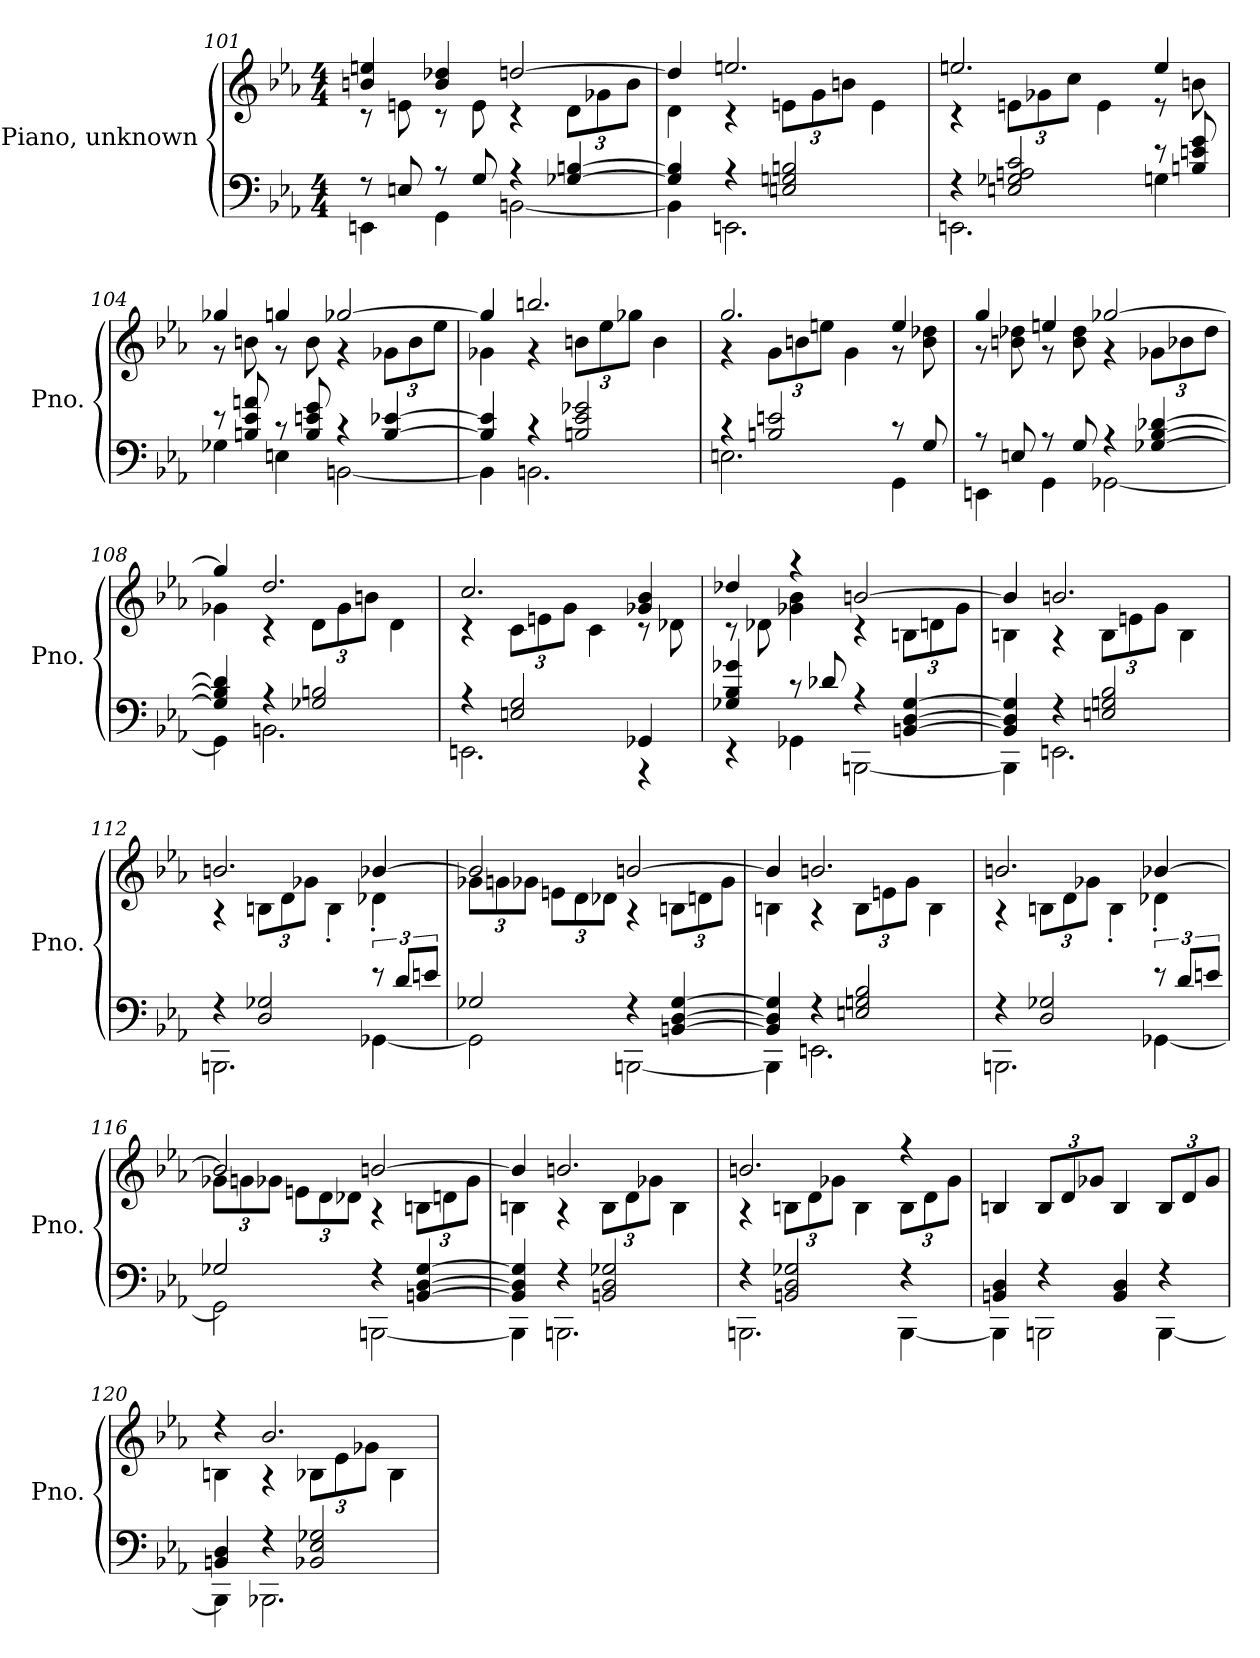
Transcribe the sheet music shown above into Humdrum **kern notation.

**kern	**kern
*part1	*part1
*staff2	*staff1
*I"Piano, unknown	*
*I'Pno.	*
*clefF4	*clefG2
*k[b-e-a-]	*k[b-e-a-]
*M4/4	*M4/4
=101	=101
*^	*^
8r	4EEn\	4bn/ 4een/	8r
8En/	.	.	8en\
8r	4GG\	4b/ 4dd-X/	8r
8G/	.	.	8e\
4r	[2BBn\	[2ddn/	4r
*	*	*	*Xbrackettup
[4G-X/ [4Bn/	.	.	12d\L
.	.	.	12g-X\
.	.	.	12b\J
!!LO:LB:g=z	!!
=102	=102	=102	=102
4G-/] 4B/]	4BB\]	4dd/]	4d\
4r	2.EEn\	2.een/	4r
2En/ 2Gn/ 2Bn/	.	.	12en\L
.	.	.	12g\
.	.	.	12bn\J
.	.	.	4e\
=103	=103	=103	=103
4r	2.EEn\	2.een/	4r
2En/ 2G-X/ 2An/ 2c/	.	.	12en\L
.	.	.	12g-X\
.	.	.	12cc\J
.	.	.	4e\
8r	4Gn\	4ee/	8r
8Bn/ 8en/ 8g/	.	.	8bn\
=104	=104	=104	=104
8r	4G-X\	4gg-X/	8r
8Bn/ 8e-/ 8an/	.	.	8bn\
8r	4En\	4ggn/	8r
8B/ 8en/ 8g/	.	.	8b\
4r	[2BBn\	[2gg-X/	4r
[4B/ [4e-X/	.	.	12g-X\L
.	.	.	12b\
.	.	.	12ee-\J
!!LO:LB:g=z	!!
=105	=105	=105	=105
4B/] 4e-/]	4BB\]	4gg-/]	4g-X\
4r	2.BBn\	2.bbn/	4r
2Bn/ 2e-/ 2g-X/	.	.	12bn\L
.	.	.	12ee-\
.	.	.	12gg-X\J
.	.	.	4b\
=106	=106	=106	=106
4r	2.En\	2.gg/	4r
2Bn/ 2en/	.	.	12g\L
.	.	.	12bn\
.	.	.	12een\J
.	.	.	4g\
8r	4GG\	4ee/	8r
8G/	.	.	8b\ 8dd-X\
=107	=107	=107	=107
8r	4EEn\	4gg/	8r
8En/	.	.	8bn\ 8dd-X\
8r	4GG\	4een/	8r
8G/	.	.	8b\ 8dd-\
4r	[2GG-X\	[2gg-X/	4r
[4G-X/ [4B-/ [4d-X/	.	.	12g-X\L
.	.	.	12b-X\
.	.	.	12dd-\J
!!LO:LB:g=z	!!
=108	=108	=108	=108
4G-/] 4B-/] 4d-/]	4GG-\]	4gg-/]	4g-X\
4r	2.BBn\	2.dd/	4r
2G-X/ 2Bn/	.	.	12d\L
.	.	.	12g-\
.	.	.	12bn\J
.	.	.	4d\
=109	=109	=109	=109
4r	2.EEn\	2.cc/	4r
2En/ 2G/	.	.	12c\L
.	.	.	12en\
.	.	.	12g\J
.	.	.	4c\
4GG-X/	4r	4g-X/ 4b-/	8r
.	.	.	8d-X\
=110	=110	=110	=110
4G-X/ 4B-/ 4g-X/	4r	4dd-X/	8r
.	.	.	8d-X\
8r	4GG-X\	4r	4g-X\ 4b-\
8d-X/	.	.	.
4r	[2BBBn\	[2bn/	4r
[4BBn/ [4D/ [4G-/	.	.	12Bn\L
.	.	.	12dn\
.	.	.	12g-\J
!!LO:PB:g=z	!!
=111	=111	=111	=111
4BB/] 4D/] 4G-/]	4BBB\]	4b/]	4Bn\
4r	2.EEn\	2.bn/	4r
2En/ 2Gn/ 2B-/	.	.	12B\L
.	.	.	12en\
.	.	.	12g\J
.	.	.	4B\
=112	=112	=112	=112
4r	2.BBBn\	2.bn/	4r
2D/ 2G-X/	.	.	12Bn\L
.	.	.	12d\
.	.	.	12g-X\J
.	.	.	4B'\
12r	[4GG-X\	[4b-X/	4d-X'\
12d/L	.	.	.
12en/J	.	.	.
=113	=113	=113	=113
2G-X/	2GG-\]	2b-/]	12g-X\L
.	.	.	12gn\
.	.	.	12g-X\J
.	.	.	12en\L
.	.	.	12d\
.	.	.	12d-X\J
4r	[2BBBn\	[2bn/	4r
[4BBn/ [4D/ [4G-/	.	.	12Bn\L
.	.	.	12dn\
.	.	.	12g-\J
!!LO:LB:g=z	!!
=114	=114	=114	=114
4BB/] 4D/] 4G-/]	4BBB\]	4b/]	4Bn\
4r	2.EEn\	2.bn/	4r
2En/ 2Gn/ 2B-/	.	.	12B\L
.	.	.	12en\
.	.	.	12g\J
.	.	.	4B\
=115	=115	=115	=115
4r	2.BBBn\	2.bn/	4r
2D/ 2G-X/	.	.	12Bn\L
.	.	.	12d\
.	.	.	12g-X\J
.	.	.	4B'\
12r	[4GG-X\	[4b-X/	4d-X'\
12d/L	.	.	.
12en/J	.	.	.
=116	=116	=116	=116
2G-X/	2GG-\]	2b-/]	12g-X\L
.	.	.	12gn\
.	.	.	12g-X\J
.	.	.	12en\L
.	.	.	12d\
.	.	.	12d-X\J
4r	[2BBBn\	[2bn/	4r
[4BBn/ [4D/ [4G-/	.	.	12Bn\L
.	.	.	12dn\
.	.	.	12g-\J
!!LO:LB:g=z	!!
=117	=117	=117	=117
4BB/] 4D/] 4G-/]	4BBB\]	4b/]	4Bn\
4r	2.BBBn\	2.bn/	4r
2BBn/ 2D/ 2G-X/	.	.	12B\L
.	.	.	12d\
.	.	.	12g-X\J
.	.	.	4B\
=118	=118	=118	=118
4r	2.BBBn\	2.bn/	4r
2BBn/ 2D/ 2G-X/	.	.	12Bn\L
.	.	.	12d\
.	.	.	12g-X\J
.	.	.	4B\
4r	[4BBB\	4r	12B\L
.	.	.	12d\
.	.	.	12g-\J
*	*	*v	*v
=119	=119	=119
4BBn/ 4D/	4BBB\]	4Bn/
4r	2BBBn\	12B/L
.	.	12d/
.	.	12g-X/J
4BB/ 4D/	.	4B/
4r	[4BBB\	12B/L
.	.	12d/
.	.	12g-/J
=120	=120	=120
*	*	*^
4BBn/ 4D/	4BBB\]	4r	4Bn\
4r	2.BBB-X\	2.b-/	4r
2BB-X/ 2E-/ 2G-X/	.	.	12B-X\L
.	.	.	12e-\
.	.	.	12g-X\J
.	.	.	4B-\
*v	*v	*	*
*	*v	*v
=	=
*-	*-
